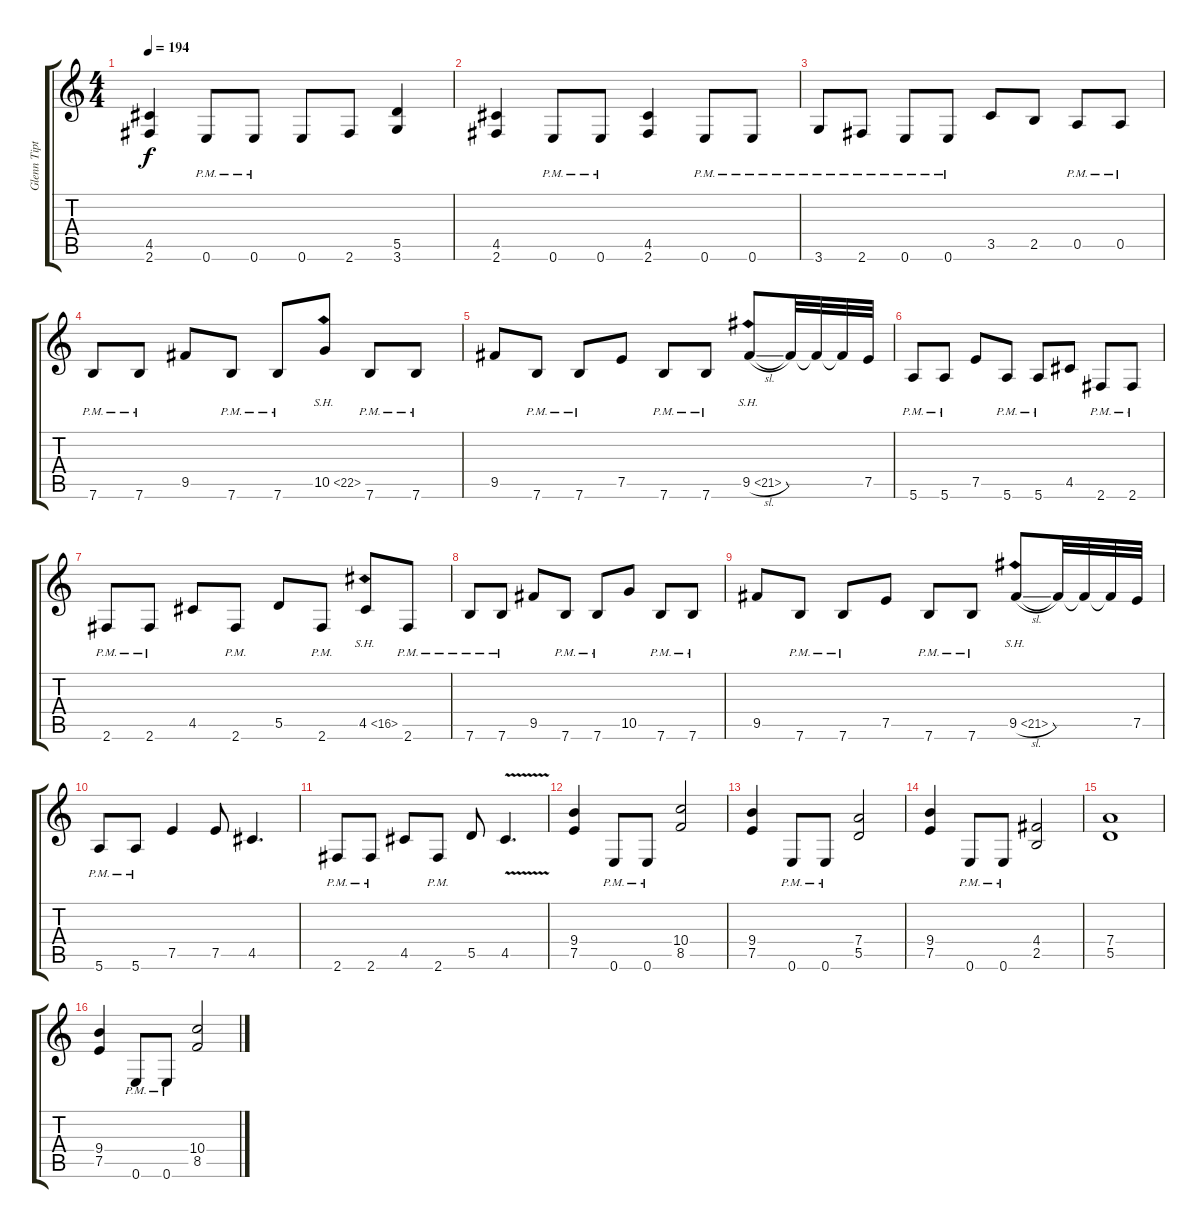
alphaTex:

\track ("Glenn Tipton" "Glenn Tipt") {instrument distortionguitar}
\staff {score tabs}
\tuning (E4 B3 G3 D3 A2 E2) {hide}
\ts (4 4)
\tempo 194
\clef g2
\ks c
(4.5 2.6).4{dy f} 0.6{pm}.8 0.6{pm}.8 0.6.8 2.6.8 (5.5 3.6).4 |
(4.5 2.6).4 0.6{pm}.8 0.6{pm}.8 (4.5 2.6).4 0.6{pm}.8 0.6{pm}.8 |
3.6{pm}.8 2.6{pm}.8 0.6{pm}.8 0.6{pm}.8 3.5.8 2.5.8 0.5{pm}.8 0.5{pm}.8 |
7.6{pm}.8 7.6{pm}.8 9.5.8 7.6{pm}.8 7.6{pm}.8 10.5{sh 12}.8 7.6{pm}.8 7.6{pm}.8 |
9.5.8 7.6{pm}.8 7.6{pm}.8 7.5.8 7.6{pm}.8 7.6{pm}.8 9.5{sh 12 sl}.8 9.5{t}.32 9.5{t}.32 9.5{t}.32 7.5.32 |
5.6{pm}.8 5.6{pm}.8 7.5.8 5.6{pm}.8 5.6{pm}.8 4.5.8 2.6{pm}.8 2.6{pm}.8 |
2.6{pm}.8 2.6{pm}.8 4.5.8 2.6{pm}.8 5.5.8 2.6{pm}.8 4.5{sh 12}.8 2.6{pm}.8 |
7.6{pm}.8 7.6{pm}.8 9.5.8 7.6{pm}.8 7.6{pm}.8 10.5.8 7.6{pm}.8 7.6{pm}.8 |
9.5.8 7.6{pm}.8 7.6{pm}.8 7.5.8 7.6{pm}.8 7.6{pm}.8 9.5{sh 12 sl}.8 9.5{t}.32 9.5{t}.32 9.5{t}.32 7.5.32 |
5.6{pm}.8 5.6{pm}.8 7.5.4 7.5.8 4.5.4{d} |
2.6{pm}.8 2.6{pm}.8 4.5.8 2.6{pm}.8 5.5.8 4.5{v}.4{d} |
(9.4 7.5).4 0.6{pm}.8 0.6{pm}.8 (10.4 8.5).2 |
(9.4 7.5).4 0.6{pm}.8 0.6{pm}.8 (7.4 5.5).2 |
(9.4 7.5).4 0.6{pm}.8 0.6{pm}.8 (4.4 2.5).2 |
(7.4 5.5).1 |
(9.4 7.5).4 0.6{pm}.8 0.6{pm}.8 (10.4 8.5).2
